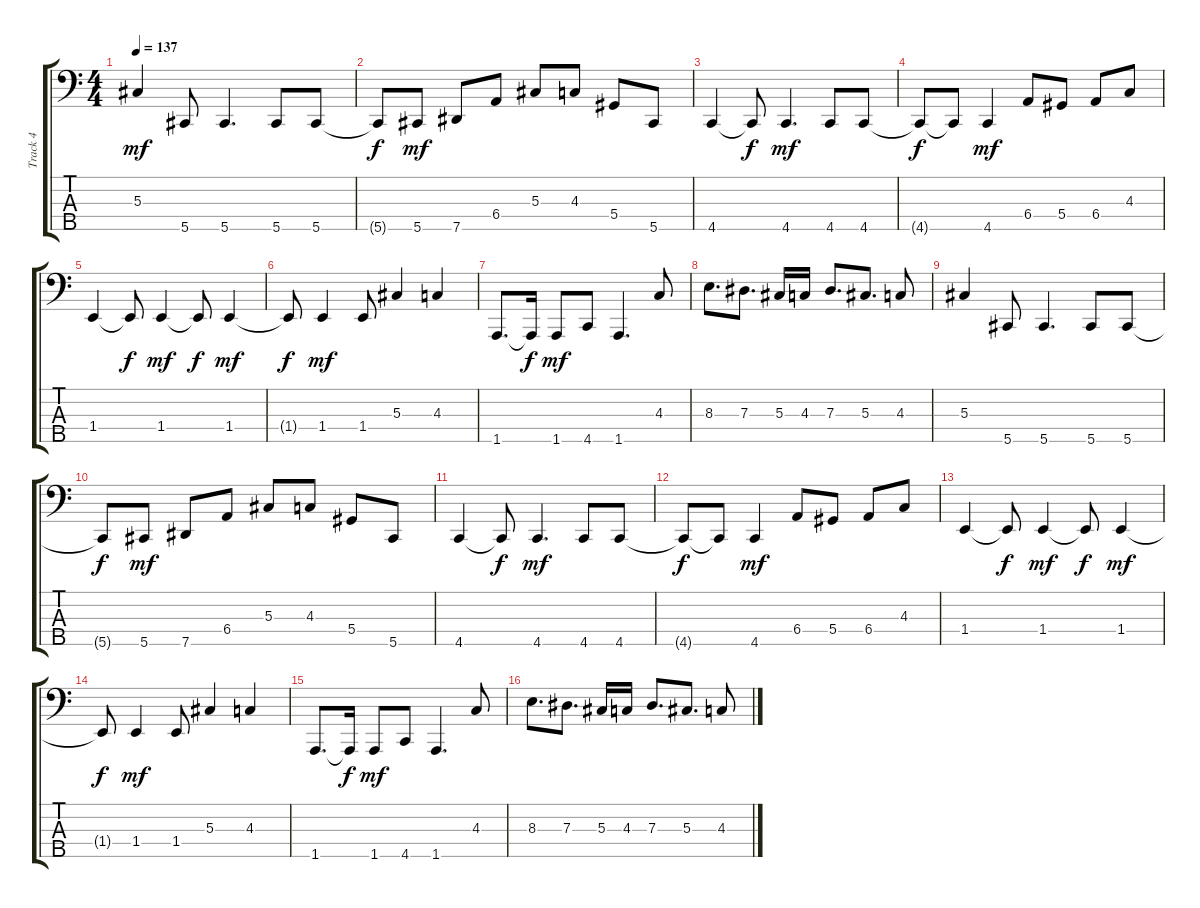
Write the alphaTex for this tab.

\track ("Track 4" "Track 4") {instrument electricbassfinger}
\staff {score tabs}
\tuning (Gb2 Db2 Ab1 Eb1 Ab0) {hide}
\ts (4 4)
\tempo 137
\clef f4
\ks c
5.3.4{dy mf instrument electricbassfinger} 5.5.8 5.5.4{d} 5.5.8 5.5.8 |
5.5{t}.8{dy f} 5.5.8{dy mf} 7.5.8 6.4.8 5.3.8 4.3.8 5.4.8 5.5.8 |
4.5.4 4.5{t}.8{dy f} 4.5.4{d dy mf} 4.5.8 4.5.8 |
4.5{t}.8{dy f} 4.5{t}.8 4.5.4{dy mf} 6.4.8 5.4.8 6.4.8 4.3.8 |
1.4.4 1.4{t}.8{dy f} 1.4.4{dy mf} 1.4{t}.8{dy f} 1.4.4{dy mf} |
1.4{t}.8{dy f} 1.4.4{dy mf} 1.4.8 5.3.4 4.3.4 |
1.5.8{d} 1.5{t}.16{dy f} 1.5.8{dy mf} 4.5.8 1.5.4{d} 4.3.8 |
8.3.8{d} 7.3.8{d} 5.3.16 4.3.16 7.3.8{d} 5.3.8{d} 4.3.8 |
5.3.4 5.5.8 5.5.4{d} 5.5.8 5.5.8 |
5.5{t}.8{dy f} 5.5.8{dy mf} 7.5.8 6.4.8 5.3.8 4.3.8 5.4.8 5.5.8 |
4.5.4 4.5{t}.8{dy f} 4.5.4{d dy mf} 4.5.8 4.5.8 |
4.5{t}.8{dy f} 4.5{t}.8 4.5.4{dy mf} 6.4.8 5.4.8 6.4.8 4.3.8 |
1.4.4 1.4{t}.8{dy f} 1.4.4{dy mf} 1.4{t}.8{dy f} 1.4.4{dy mf} |
1.4{t}.8{dy f} 1.4.4{dy mf} 1.4.8 5.3.4 4.3.4 |
1.5.8{d} 1.5{t}.16{dy f} 1.5.8{dy mf} 4.5.8 1.5.4{d} 4.3.8 |
8.3.8{d} 7.3.8{d} 5.3.16 4.3.16 7.3.8{d} 5.3.8{d} 4.3.8
